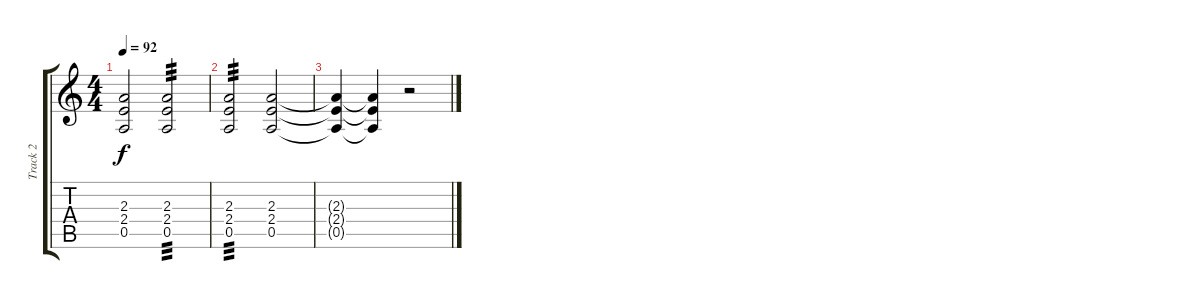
\track ("Track 2" "Track 2") {instrument overdrivenguitar}
\staff {score tabs}
\tuning (E4 B3 G3 D3 A2 E2) {hide}
\ts (4 4)
\tempo 92
\clef g2
\ks c
(2.3 2.4 0.5).2{dy f} (2.3 2.4 0.5).2{tp 3} |
(2.3 2.4 0.5).2{tp 3} (2.3 2.4 0.5).2 |
(2.3{t} 2.4{t} 0.5{t}).4 (2.3{t} 2.4{t} 0.5{t}).4 r.2
